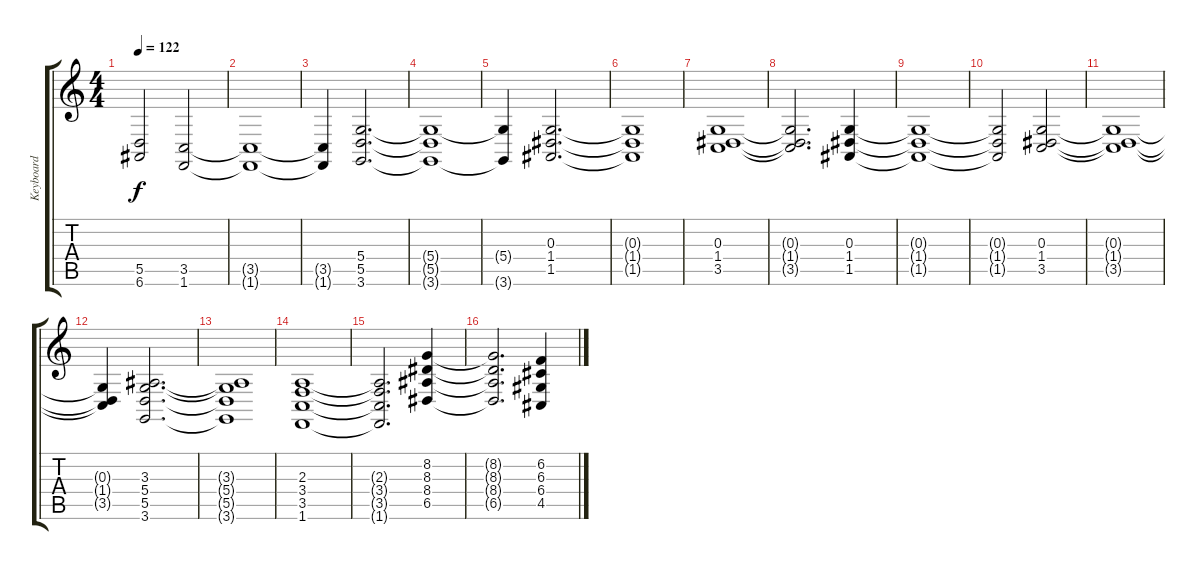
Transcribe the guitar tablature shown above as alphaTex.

\track ("Keyboard" "Keyboard") {instrument violin}
\staff {score tabs}
\tuning (E4 B3 G3 D3 A2 E2) {hide}
\ts (4 4)
\tempo 122
\clef g2
\ks c
(5.5{t} 6.6{t}).2{dy f} (3.5 1.6).2 |
(3.5{t} 1.6{t}).1 |
(3.5{t} 1.6{t}).4 (5.4 5.5 3.6).2{d} |
(5.4{t} 5.5{t} 3.6{t}).1 |
(5.4{t} 3.6{t}).4 (0.3 1.4 1.5).2{d} |
(0.3{t} 1.4{t} 1.5{t}).1 |
(0.3 1.4 3.5).1 |
(0.3{t} 1.4{t} 3.5{t}).2{d} (0.3 1.4 1.5).4 |
(0.3{t} 1.4{t} 1.5{t}).1 |
(0.3{t} 1.4{t} 1.5{t}).2 (0.3 1.4 3.5).2 |
(0.3{t} 1.4{t} 3.5{t}).1 |
(0.3{t} 1.4{t} 3.5{t}).4 (3.3 5.4 5.5 3.6).2{d} |
(3.3{t} 5.4{t} 5.5{t} 3.6{t}).1 |
(2.3 3.4 3.5 1.6).1 |
(2.3{t} 3.4{t} 3.5{t} 1.6{t}).2{d} (8.2 8.3 8.4 6.5).4 |
(8.2{t} 8.3{t} 8.4{t} 6.5{t}).2{d} (6.2 6.3 6.4 4.5).4
